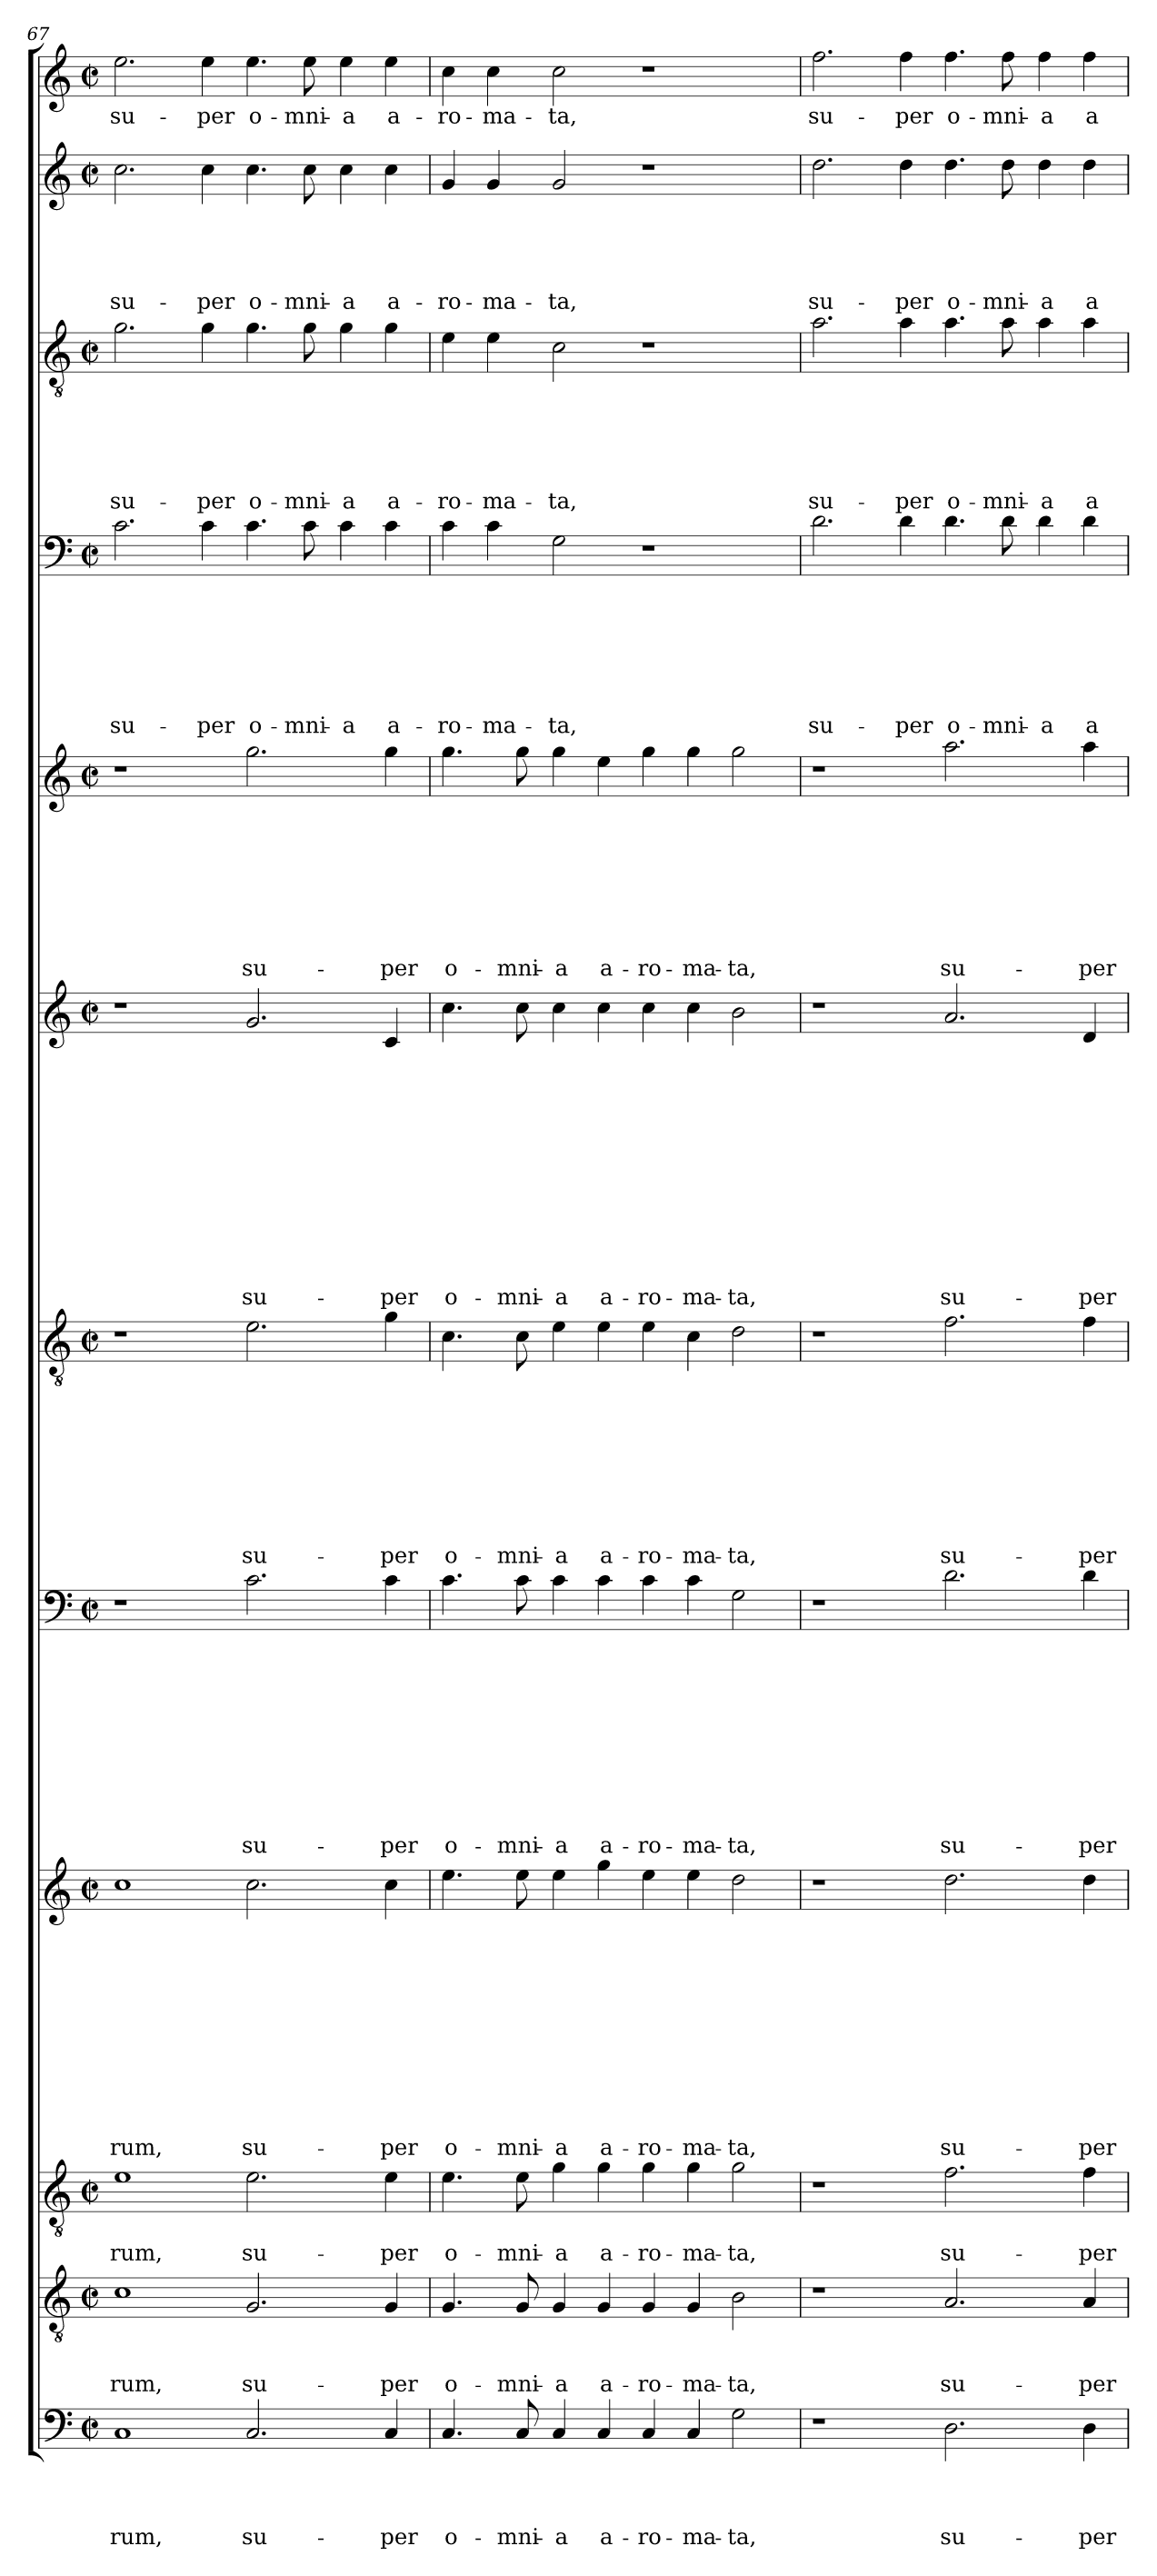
**kern	**text	**text	**text	**text	**kern	**text	**text	**text	**kern	**text	**text	**kern	**text	**text	**text	**text	**text	**text	**text	**text	**text	**text	**text	**kern	**text	**text	**text	**text	**text	**text	**text	**text	**text	**text	**kern	**text	**text	**text	**text	**text	**text	**text	**text	**text	**kern	**text	**text	**text	**text	**text	**text	**text	**text	**text	**text	**text	**text	**kern	**text	**text	**text	**text	**text	**text	**text	**text	**kern	**text	**text	**text	**text	**text	**text	**text	**kern	**text	**text	**text	**text	**text	**text	**kern	**text	**text	**text	**text	**text	**kern	**text
*part12	*part12	*part12	*part12	*part12	*part11	*part11	*part11	*part11	*part10	*part10	*part10	*part9	*part9	*part9	*part9	*part9	*part9	*part9	*part9	*part9	*part9	*part9	*part9	*part8	*part8	*part8	*part8	*part8	*part8	*part8	*part8	*part8	*part8	*part8	*part7	*part7	*part7	*part7	*part7	*part7	*part7	*part7	*part7	*part7	*part6	*part6	*part6	*part6	*part6	*part6	*part6	*part6	*part6	*part6	*part6	*part6	*part6	*part5	*part5	*part5	*part5	*part5	*part5	*part5	*part5	*part5	*part4	*part4	*part4	*part4	*part4	*part4	*part4	*part4	*part3	*part3	*part3	*part3	*part3	*part3	*part3	*part2	*part2	*part2	*part2	*part2	*part2	*part1	*part1
*staff12	*staff12	*staff12	*staff12	*staff12	*staff11	*staff11	*staff11	*staff11	*staff10	*staff10	*staff10	*staff9	*staff9	*staff9	*staff9	*staff9	*staff9	*staff9	*staff9	*staff9	*staff9	*staff9	*staff9	*staff8	*staff8	*staff8	*staff8	*staff8	*staff8	*staff8	*staff8	*staff8	*staff8	*staff8	*staff7	*staff7	*staff7	*staff7	*staff7	*staff7	*staff7	*staff7	*staff7	*staff7	*staff6	*staff6	*staff6	*staff6	*staff6	*staff6	*staff6	*staff6	*staff6	*staff6	*staff6	*staff6	*staff6	*staff5	*staff5	*staff5	*staff5	*staff5	*staff5	*staff5	*staff5	*staff5	*staff4	*staff4	*staff4	*staff4	*staff4	*staff4	*staff4	*staff4	*staff3	*staff3	*staff3	*staff3	*staff3	*staff3	*staff3	*staff2	*staff2	*staff2	*staff2	*staff2	*staff2	*staff1	*staff1
*clefF4	*	*	*	*	*clefGv2	*	*	*	*clefGv2	*	*	*clefG2	*	*	*	*	*	*	*	*	*	*	*	*clefF4	*	*	*	*	*	*	*	*	*	*	*clefGv2	*	*	*	*	*	*	*	*	*	*clefG2	*	*	*	*	*	*	*	*	*	*	*	*	*clefG2	*	*	*	*	*	*	*	*	*clefF4	*	*	*	*	*	*	*	*clefGv2	*	*	*	*	*	*	*clefG2	*	*	*	*	*	*clefG2	*
*k[]	*	*	*	*	*k[]	*	*	*	*k[]	*	*	*k[]	*	*	*	*	*	*	*	*	*	*	*	*k[]	*	*	*	*	*	*	*	*	*	*	*k[]	*	*	*	*	*	*	*	*	*	*k[]	*	*	*	*	*	*	*	*	*	*	*	*	*k[]	*	*	*	*	*	*	*	*	*k[]	*	*	*	*	*	*	*	*k[]	*	*	*	*	*	*	*k[]	*	*	*	*	*	*k[]	*
*C:	*	*	*	*	*C:	*	*	*	*C:	*	*	*C:	*	*	*	*	*	*	*	*	*	*	*	*C:	*	*	*	*	*	*	*	*	*	*	*C:	*	*	*	*	*	*	*	*	*	*C:	*	*	*	*	*	*	*	*	*	*	*	*	*C:	*	*	*	*	*	*	*	*	*C:	*	*	*	*	*	*	*	*C:	*	*	*	*	*	*	*C:	*	*	*	*	*	*C:	*
*M2/2	*	*	*	*	*M2/2	*	*	*	*M2/2	*	*	*M2/2	*	*	*	*	*	*	*	*	*	*	*	*M2/2	*	*	*	*	*	*	*	*	*	*	*M2/2	*	*	*	*	*	*	*	*	*	*M2/2	*	*	*	*	*	*	*	*	*	*	*	*	*M2/2	*	*	*	*	*	*	*	*	*M2/2	*	*	*	*	*	*	*	*M2/2	*	*	*	*	*	*	*M2/2	*	*	*	*	*	*M2/2	*
*met(c|)	*	*	*	*	*met(c|)	*	*	*	*met(c|)	*	*	*met(c|)	*	*	*	*	*	*	*	*	*	*	*	*met(c|)	*	*	*	*	*	*	*	*	*	*	*met(c|)	*	*	*	*	*	*	*	*	*	*met(c|)	*	*	*	*	*	*	*	*	*	*	*	*	*met(c|)	*	*	*	*	*	*	*	*	*met(c|)	*	*	*	*	*	*	*	*met(c|)	*	*	*	*	*	*	*met(c|)	*	*	*	*	*	*met(c|)	*
=67	=67	=67	=67	=67	=67	=67	=67	=67	=67	=67	=67	=67	=67	=67	=67	=67	=67	=67	=67	=67	=67	=67	=67	=67	=67	=67	=67	=67	=67	=67	=67	=67	=67	=67	=67	=67	=67	=67	=67	=67	=67	=67	=67	=67	=67	=67	=67	=67	=67	=67	=67	=67	=67	=67	=67	=67	=67	=67	=67	=67	=67	=67	=67	=67	=67	=67	=67	=67	=67	=67	=67	=67	=67	=67	=67	=67	=67	=67	=67	=67	=67	=67	=67	=67	=67	=67	=67	=67	=67
!	!	!	!	!LO:LY:b	!	!	!	!LO:LY:b	!	!	!LO:LY:b	!	!	!	!	!	!	!	!	!	!	!	!LO:LY:b	!	!	!	!	!	!	!	!	!	!	!	!	!	!	!	!	!	!	!	!	!	!	!	!	!	!	!	!	!	!	!	!	!	!	!	!	!	!	!	!	!	!	!	!	!	!	!	!	!	!	!LO:LY:b	!	!	!	!	!	!	!LO:LY:b	!	!	!	!	!	!LO:LY:b	!	!LO:LY:b
1C	.	.	.	-rum,	1c	.	.	-rum,	1e	.	-rum,	1cc	.	.	.	.	.	.	.	.	.	.	-rum,	1r	.	.	.	.	.	.	.	.	.	.	1r	.	.	.	.	.	.	.	.	.	1r	.	.	.	.	.	.	.	.	.	.	.	.	1r	.	.	.	.	.	.	.	.	2.c\	.	.	.	.	.	.	su-	2.g\	.	.	.	.	.	su-	2.cc\	.	.	.	.	su-	2.ee\	su-
!	!	!	!	!	!	!	!	!	!	!	!	!	!	!	!	!	!	!	!	!	!	!	!	!	!	!	!	!	!	!	!	!	!	!	!	!	!	!	!	!	!	!	!	!	!	!	!	!	!	!	!	!	!	!	!	!	!	!	!	!	!	!	!	!	!	!	!	!	!	!	!	!	!	!LO:LY:b	!	!	!	!	!	!	!LO:LY:b	!	!	!	!	!	!LO:LY:b	!	!LO:LY:b
.	.	.	.	.	.	.	.	.	.	.	.	.	.	.	.	.	.	.	.	.	.	.	.	.	.	.	.	.	.	.	.	.	.	.	.	.	.	.	.	.	.	.	.	.	.	.	.	.	.	.	.	.	.	.	.	.	.	.	.	.	.	.	.	.	.	.	4c\	.	.	.	.	.	.	-per	4g\	.	.	.	.	.	-per	4cc\	.	.	.	.	-per	4ee\	-per
!	!	!	!	!LO:LY:b	!	!	!	!LO:LY:b	!	!	!LO:LY:b	!	!	!	!	!	!	!	!	!	!	!	!LO:LY:b	!	!	!	!	!	!	!	!	!	!	!LO:LY:b	!	!	!	!	!	!	!	!	!	!LO:LY:b	!	!	!	!	!	!	!	!	!	!	!	!	!LO:LY:b	!	!	!	!	!	!	!	!	!LO:LY:b	!	!	!	!	!	!	!	!LO:LY:b	!	!	!	!	!	!	!LO:LY:b	!	!	!	!	!	!LO:LY:b	!	!LO:LY:b
2.C/	.	.	.	su-	2.G/	.	.	su-	2.e\	.	su-	2.cc\	.	.	.	.	.	.	.	.	.	.	su-	2.c\	.	.	.	.	.	.	.	.	.	su-	2.e\	.	.	.	.	.	.	.	.	su-	2.g/	.	.	.	.	.	.	.	.	.	.	.	su-	2.gg\	.	.	.	.	.	.	.	su-	4.c\	.	.	.	.	.	.	o-	4.g\	.	.	.	.	.	o-	4.cc\	.	.	.	.	o-	4.ee\	o-
!	!	!	!	!	!	!	!	!	!	!	!	!	!	!	!	!	!	!	!	!	!	!	!	!	!	!	!	!	!	!	!	!	!	!	!	!	!	!	!	!	!	!	!	!	!	!	!	!	!	!	!	!	!	!	!	!	!	!	!	!	!	!	!	!	!	!	!	!	!	!	!	!	!	!LO:LY:b	!	!	!	!	!	!	!LO:LY:b	!	!	!	!	!	!LO:LY:b	!	!LO:LY:b
.	.	.	.	.	.	.	.	.	.	.	.	.	.	.	.	.	.	.	.	.	.	.	.	.	.	.	.	.	.	.	.	.	.	.	.	.	.	.	.	.	.	.	.	.	.	.	.	.	.	.	.	.	.	.	.	.	.	.	.	.	.	.	.	.	.	.	8c\	.	.	.	.	.	.	-mni-	8g\	.	.	.	.	.	-mni-	8cc\	.	.	.	.	-mni-	8ee\	-mni-
!	!	!	!	!	!	!	!	!	!	!	!	!	!	!	!	!	!	!	!	!	!	!	!	!	!	!	!	!	!	!	!	!	!	!	!	!	!	!	!	!	!	!	!	!	!	!	!	!	!	!	!	!	!	!	!	!	!	!	!	!	!	!	!	!	!	!	!	!	!	!	!	!	!	!LO:LY:b	!	!	!	!	!	!	!LO:LY:b	!	!	!	!	!	!LO:LY:b	!	!LO:LY:b
.	.	.	.	.	.	.	.	.	.	.	.	.	.	.	.	.	.	.	.	.	.	.	.	.	.	.	.	.	.	.	.	.	.	.	.	.	.	.	.	.	.	.	.	.	.	.	.	.	.	.	.	.	.	.	.	.	.	.	.	.	.	.	.	.	.	.	4c\	.	.	.	.	.	.	-a	4g\	.	.	.	.	.	-a	4cc\	.	.	.	.	-a	4ee\	-a
!	!	!	!	!LO:LY:b	!	!	!	!LO:LY:b	!	!	!LO:LY:b	!	!	!	!	!	!	!	!	!	!	!	!LO:LY:b	!	!	!	!	!	!	!	!	!	!	!LO:LY:b	!	!	!	!	!	!	!	!	!	!LO:LY:b	!	!	!	!	!	!	!	!	!	!	!	!	!LO:LY:b	!	!	!	!	!	!	!	!	!LO:LY:b	!	!	!	!	!	!	!	!LO:LY:b	!	!	!	!	!	!	!LO:LY:b	!	!	!	!	!	!LO:LY:b	!	!LO:LY:b
4C/	.	.	.	-per	4G/	.	.	-per	4e\	.	-per	4cc\	.	.	.	.	.	.	.	.	.	.	-per	4c\	.	.	.	.	.	.	.	.	.	-per	4g\	.	.	.	.	.	.	.	.	-per	4c/	.	.	.	.	.	.	.	.	.	.	.	-per	4gg\	.	.	.	.	.	.	.	-per	4c\	.	.	.	.	.	.	a-	4g\	.	.	.	.	.	a-	4cc\	.	.	.	.	a-	4ee\	a-
!!LO:PB:g=z
=68	=68	=68	=68	=68	=68	=68	=68	=68	=68	=68	=68	=68	=68	=68	=68	=68	=68	=68	=68	=68	=68	=68	=68	=68	=68	=68	=68	=68	=68	=68	=68	=68	=68	=68	=68	=68	=68	=68	=68	=68	=68	=68	=68	=68	=68	=68	=68	=68	=68	=68	=68	=68	=68	=68	=68	=68	=68	=68	=68	=68	=68	=68	=68	=68	=68	=68	=68	=68	=68	=68	=68	=68	=68	=68	=68	=68	=68	=68	=68	=68	=68	=68	=68	=68	=68	=68	=68	=68	=68
!	!	!	!	!LO:LY:b	!	!	!	!LO:LY:b	!	!	!LO:LY:b	!	!	!	!	!	!	!	!	!	!	!	!LO:LY:b	!	!	!	!	!	!	!	!	!	!	!LO:LY:b	!	!	!	!	!	!	!	!	!	!LO:LY:b	!	!	!	!	!	!	!	!	!	!	!	!	!LO:LY:b	!	!	!	!	!	!	!	!	!LO:LY:b	!	!	!	!	!	!	!	!LO:LY:b	!	!	!	!	!	!	!LO:LY:b	!	!	!	!	!	!LO:LY:b	!	!LO:LY:b
4.C/	.	.	.	o-	4.G/	.	.	o-	4.e\	.	o-	4.ee\	.	.	.	.	.	.	.	.	.	.	o-	4.c\	.	.	.	.	.	.	.	.	.	o-	4.c\	.	.	.	.	.	.	.	.	o-	4.cc\	.	.	.	.	.	.	.	.	.	.	.	o-	4.gg\	.	.	.	.	.	.	.	o-	4c\	.	.	.	.	.	.	-ro-	4e\	.	.	.	.	.	-ro-	4g/	.	.	.	.	-ro-	4cc\	-ro-
!	!	!	!	!	!	!	!	!	!	!	!	!	!	!	!	!	!	!	!	!	!	!	!	!	!	!	!	!	!	!	!	!	!	!	!	!	!	!	!	!	!	!	!	!	!	!	!	!	!	!	!	!	!	!	!	!	!	!	!	!	!	!	!	!	!	!	!	!	!	!	!	!	!	!LO:LY:b	!	!	!	!	!	!	!LO:LY:b	!	!	!	!	!	!LO:LY:b	!	!LO:LY:b
.	.	.	.	.	.	.	.	.	.	.	.	.	.	.	.	.	.	.	.	.	.	.	.	.	.	.	.	.	.	.	.	.	.	.	.	.	.	.	.	.	.	.	.	.	.	.	.	.	.	.	.	.	.	.	.	.	.	.	.	.	.	.	.	.	.	.	4c\	.	.	.	.	.	.	-ma-	4e\	.	.	.	.	.	-ma-	4g/	.	.	.	.	-ma-	4cc\	-ma-
!	!	!	!	!LO:LY:b	!	!	!	!LO:LY:b	!	!	!LO:LY:b	!	!	!	!	!	!	!	!	!	!	!	!LO:LY:b	!	!	!	!	!	!	!	!	!	!	!LO:LY:b	!	!	!	!	!	!	!	!	!	!LO:LY:b	!	!	!	!	!	!	!	!	!	!	!	!	!LO:LY:b	!	!	!	!	!	!	!	!	!LO:LY:b	!	!	!	!	!	!	!	!	!	!	!	!	!	!	!	!	!	!	!	!	!	!	!
8C/	.	.	.	-mni-	8G/	.	.	-mni-	8e\	.	-mni-	8ee\	.	.	.	.	.	.	.	.	.	.	-mni-	8c\	.	.	.	.	.	.	.	.	.	-mni-	8c\	.	.	.	.	.	.	.	.	-mni-	8cc\	.	.	.	.	.	.	.	.	.	.	.	-mni-	8gg\	.	.	.	.	.	.	.	-mni-	.	.	.	.	.	.	.	.	.	.	.	.	.	.	.	.	.	.	.	.	.	.	.
!	!	!	!	!LO:LY:b	!	!	!	!LO:LY:b	!	!	!LO:LY:b	!	!	!	!	!	!	!	!	!	!	!	!LO:LY:b	!	!	!	!	!	!	!	!	!	!	!LO:LY:b	!	!	!	!	!	!	!	!	!	!LO:LY:b	!	!	!	!	!	!	!	!	!	!	!	!	!LO:LY:b	!	!	!	!	!	!	!	!	!LO:LY:b	!	!	!	!	!	!	!	!LO:LY:b	!	!	!	!	!	!	!LO:LY:b	!	!	!	!	!	!LO:LY:b	!	!LO:LY:b
4C/	.	.	.	-a	4G/	.	.	-a	4g\	.	-a	4ee\	.	.	.	.	.	.	.	.	.	.	-a	4c\	.	.	.	.	.	.	.	.	.	-a	4e\	.	.	.	.	.	.	.	.	-a	4cc\	.	.	.	.	.	.	.	.	.	.	.	-a	4gg\	.	.	.	.	.	.	.	-a	2G\	.	.	.	.	.	.	-ta,	2c\	.	.	.	.	.	-ta,	2g/	.	.	.	.	-ta,	2cc\	-ta,
!	!	!	!	!LO:LY:b	!	!	!	!LO:LY:b	!	!	!LO:LY:b	!	!	!	!	!	!	!	!	!	!	!	!LO:LY:b	!	!	!	!	!	!	!	!	!	!	!LO:LY:b	!	!	!	!	!	!	!	!	!	!LO:LY:b	!	!	!	!	!	!	!	!	!	!	!	!	!LO:LY:b	!	!	!	!	!	!	!	!	!LO:LY:b	!	!	!	!	!	!	!	!	!	!	!	!	!	!	!	!	!	!	!	!	!	!	!
4C/	.	.	.	a-	4G/	.	.	a-	4g\	.	a-	4gg\	.	.	.	.	.	.	.	.	.	.	a-	4c\	.	.	.	.	.	.	.	.	.	a-	4e\	.	.	.	.	.	.	.	.	a-	4cc\	.	.	.	.	.	.	.	.	.	.	.	a-	4ee\	.	.	.	.	.	.	.	a-	.	.	.	.	.	.	.	.	.	.	.	.	.	.	.	.	.	.	.	.	.	.	.
!	!	!	!	!LO:LY:b	!	!	!	!LO:LY:b	!	!	!LO:LY:b	!	!	!	!	!	!	!	!	!	!	!	!LO:LY:b	!	!	!	!	!	!	!	!	!	!	!LO:LY:b	!	!	!	!	!	!	!	!	!	!LO:LY:b	!	!	!	!	!	!	!	!	!	!	!	!	!LO:LY:b	!	!	!	!	!	!	!	!	!LO:LY:b	!	!	!	!	!	!	!	!	!	!	!	!	!	!	!	!	!	!	!	!	!	!	!
4C/	.	.	.	-ro-	4G/	.	.	-ro-	4g\	.	-ro-	4ee\	.	.	.	.	.	.	.	.	.	.	-ro-	4c\	.	.	.	.	.	.	.	.	.	-ro-	4e\	.	.	.	.	.	.	.	.	-ro-	4cc\	.	.	.	.	.	.	.	.	.	.	.	-ro-	4gg\	.	.	.	.	.	.	.	-ro-	1r	.	.	.	.	.	.	.	1r	.	.	.	.	.	.	1r	.	.	.	.	.	1r	.
!	!	!	!	!LO:LY:b	!	!	!	!LO:LY:b	!	!	!LO:LY:b	!	!	!	!	!	!	!	!	!	!	!	!LO:LY:b	!	!	!	!	!	!	!	!	!	!	!LO:LY:b	!	!	!	!	!	!	!	!	!	!LO:LY:b	!	!	!	!	!	!	!	!	!	!	!	!	!LO:LY:b	!	!	!	!	!	!	!	!	!LO:LY:b	!	!	!	!	!	!	!	!	!	!	!	!	!	!	!	!	!	!	!	!	!	!	!
4C/	.	.	.	-ma-	4G/	.	.	-ma-	4g\	.	-ma-	4ee\	.	.	.	.	.	.	.	.	.	.	-ma-	4c\	.	.	.	.	.	.	.	.	.	-ma-	4c\	.	.	.	.	.	.	.	.	-ma-	4cc\	.	.	.	.	.	.	.	.	.	.	.	-ma-	4gg\	.	.	.	.	.	.	.	-ma-	.	.	.	.	.	.	.	.	.	.	.	.	.	.	.	.	.	.	.	.	.	.	.
!	!	!	!	!LO:LY:b	!	!	!	!LO:LY:b	!	!	!LO:LY:b	!	!	!	!	!	!	!	!	!	!	!	!LO:LY:b	!	!	!	!	!	!	!	!	!	!	!LO:LY:b	!	!	!	!	!	!	!	!	!	!LO:LY:b	!	!	!	!	!	!	!	!	!	!	!	!	!LO:LY:b	!	!	!	!	!	!	!	!	!LO:LY:b	!	!	!	!	!	!	!	!	!	!	!	!	!	!	!	!	!	!	!	!	!	!	!
2G\	.	.	.	-ta,	2B\	.	.	-ta,	2g\	.	-ta,	2dd\	.	.	.	.	.	.	.	.	.	.	-ta,	2G\	.	.	.	.	.	.	.	.	.	-ta,	2d\	.	.	.	.	.	.	.	.	-ta,	2b\	.	.	.	.	.	.	.	.	.	.	.	-ta,	2gg\	.	.	.	.	.	.	.	-ta,	.	.	.	.	.	.	.	.	.	.	.	.	.	.	.	.	.	.	.	.	.	.	.
=69	=69	=69	=69	=69	=69	=69	=69	=69	=69	=69	=69	=69	=69	=69	=69	=69	=69	=69	=69	=69	=69	=69	=69	=69	=69	=69	=69	=69	=69	=69	=69	=69	=69	=69	=69	=69	=69	=69	=69	=69	=69	=69	=69	=69	=69	=69	=69	=69	=69	=69	=69	=69	=69	=69	=69	=69	=69	=69	=69	=69	=69	=69	=69	=69	=69	=69	=69	=69	=69	=69	=69	=69	=69	=69	=69	=69	=69	=69	=69	=69	=69	=69	=69	=69	=69	=69	=69	=69	=69
!	!	!	!	!	!	!	!	!	!	!	!	!	!	!	!	!	!	!	!	!	!	!	!	!	!	!	!	!	!	!	!	!	!	!	!	!	!	!	!	!	!	!	!	!	!	!	!	!	!	!	!	!	!	!	!	!	!	!	!	!	!	!	!	!	!	!	!	!	!	!	!	!	!	!LO:LY:b	!	!	!	!	!	!	!LO:LY:b	!	!	!	!	!	!LO:LY:b	!	!LO:LY:b
1r	.	.	.	.	1r	.	.	.	1r	.	.	1r	.	.	.	.	.	.	.	.	.	.	.	1r	.	.	.	.	.	.	.	.	.	.	1r	.	.	.	.	.	.	.	.	.	1r	.	.	.	.	.	.	.	.	.	.	.	.	1r	.	.	.	.	.	.	.	.	2.d\	.	.	.	.	.	.	su-	2.a\	.	.	.	.	.	su-	2.dd\	.	.	.	.	su-	2.ff\	su-
!	!	!	!	!	!	!	!	!	!	!	!	!	!	!	!	!	!	!	!	!	!	!	!	!	!	!	!	!	!	!	!	!	!	!	!	!	!	!	!	!	!	!	!	!	!	!	!	!	!	!	!	!	!	!	!	!	!	!	!	!	!	!	!	!	!	!	!	!	!	!	!	!	!	!LO:LY:b	!	!	!	!	!	!	!LO:LY:b	!	!	!	!	!	!LO:LY:b	!	!LO:LY:b
.	.	.	.	.	.	.	.	.	.	.	.	.	.	.	.	.	.	.	.	.	.	.	.	.	.	.	.	.	.	.	.	.	.	.	.	.	.	.	.	.	.	.	.	.	.	.	.	.	.	.	.	.	.	.	.	.	.	.	.	.	.	.	.	.	.	.	4d\	.	.	.	.	.	.	-per	4a\	.	.	.	.	.	-per	4dd\	.	.	.	.	-per	4ff\	-per
!	!	!	!	!LO:LY:b	!	!	!	!LO:LY:b	!	!	!LO:LY:b	!	!	!	!	!	!	!	!	!	!	!	!LO:LY:b	!	!	!	!	!	!	!	!	!	!	!LO:LY:b	!	!	!	!	!	!	!	!	!	!LO:LY:b	!	!	!	!	!	!	!	!	!	!	!	!	!LO:LY:b	!	!	!	!	!	!	!	!	!LO:LY:b	!	!	!	!	!	!	!	!LO:LY:b	!	!	!	!	!	!	!LO:LY:b	!	!	!	!	!	!LO:LY:b	!	!LO:LY:b
2.D\	.	.	.	su-	2.A/	.	.	su-	2.f\	.	su-	2.dd\	.	.	.	.	.	.	.	.	.	.	su-	2.d\	.	.	.	.	.	.	.	.	.	su-	2.f\	.	.	.	.	.	.	.	.	su-	2.a/	.	.	.	.	.	.	.	.	.	.	.	su-	2.aa\	.	.	.	.	.	.	.	su-	4.d\	.	.	.	.	.	.	o-	4.a\	.	.	.	.	.	o-	4.dd\	.	.	.	.	o-	4.ff\	o-
!	!	!	!	!	!	!	!	!	!	!	!	!	!	!	!	!	!	!	!	!	!	!	!	!	!	!	!	!	!	!	!	!	!	!	!	!	!	!	!	!	!	!	!	!	!	!	!	!	!	!	!	!	!	!	!	!	!	!	!	!	!	!	!	!	!	!	!	!	!	!	!	!	!	!LO:LY:b	!	!	!	!	!	!	!LO:LY:b	!	!	!	!	!	!LO:LY:b	!	!LO:LY:b
.	.	.	.	.	.	.	.	.	.	.	.	.	.	.	.	.	.	.	.	.	.	.	.	.	.	.	.	.	.	.	.	.	.	.	.	.	.	.	.	.	.	.	.	.	.	.	.	.	.	.	.	.	.	.	.	.	.	.	.	.	.	.	.	.	.	.	8d\	.	.	.	.	.	.	-mni-	8a\	.	.	.	.	.	-mni-	8dd\	.	.	.	.	-mni-	8ff\	-mni-
!	!	!	!	!	!	!	!	!	!	!	!	!	!	!	!	!	!	!	!	!	!	!	!	!	!	!	!	!	!	!	!	!	!	!	!	!	!	!	!	!	!	!	!	!	!	!	!	!	!	!	!	!	!	!	!	!	!	!	!	!	!	!	!	!	!	!	!	!	!	!	!	!	!	!LO:LY:b	!	!	!	!	!	!	!LO:LY:b	!	!	!	!	!	!LO:LY:b	!	!LO:LY:b
.	.	.	.	.	.	.	.	.	.	.	.	.	.	.	.	.	.	.	.	.	.	.	.	.	.	.	.	.	.	.	.	.	.	.	.	.	.	.	.	.	.	.	.	.	.	.	.	.	.	.	.	.	.	.	.	.	.	.	.	.	.	.	.	.	.	.	4d\	.	.	.	.	.	.	-a	4a\	.	.	.	.	.	-a	4dd\	.	.	.	.	-a	4ff\	-a
!	!	!	!	!LO:LY:b	!	!	!	!LO:LY:b	!	!	!LO:LY:b	!	!	!	!	!	!	!	!	!	!	!	!LO:LY:b	!	!	!	!	!	!	!	!	!	!	!LO:LY:b	!	!	!	!	!	!	!	!	!	!LO:LY:b	!	!	!	!	!	!	!	!	!	!	!	!	!LO:LY:b	!	!	!	!	!	!	!	!	!LO:LY:b	!	!	!	!	!	!	!	!LO:LY:b	!	!	!	!	!	!	!LO:LY:b	!	!	!	!	!	!LO:LY:b	!	!LO:LY:b
4D\	.	.	.	-per	4A/	.	.	-per	4f\	.	-per	4dd\	.	.	.	.	.	.	.	.	.	.	-per	4d\	.	.	.	.	.	.	.	.	.	-per	4f\	.	.	.	.	.	.	.	.	-per	4d/	.	.	.	.	.	.	.	.	.	.	.	-per	4aa\	.	.	.	.	.	.	.	-per	4d\	.	.	.	.	.	.	a-	4a\	.	.	.	.	.	a-	4dd\	.	.	.	.	a-	4ff\	a-
=	=	=	=	=	=	=	=	=	=	=	=	=	=	=	=	=	=	=	=	=	=	=	=	=	=	=	=	=	=	=	=	=	=	=	=	=	=	=	=	=	=	=	=	=	=	=	=	=	=	=	=	=	=	=	=	=	=	=	=	=	=	=	=	=	=	=	=	=	=	=	=	=	=	=	=	=	=	=	=	=	=	=	=	=	=	=	=	=	=
*-	*-	*-	*-	*-	*-	*-	*-	*-	*-	*-	*-	*-	*-	*-	*-	*-	*-	*-	*-	*-	*-	*-	*-	*-	*-	*-	*-	*-	*-	*-	*-	*-	*-	*-	*-	*-	*-	*-	*-	*-	*-	*-	*-	*-	*-	*-	*-	*-	*-	*-	*-	*-	*-	*-	*-	*-	*-	*-	*-	*-	*-	*-	*-	*-	*-	*-	*-	*-	*-	*-	*-	*-	*-	*-	*-	*-	*-	*-	*-	*-	*-	*-	*-	*-	*-	*-	*-	*-	*-
